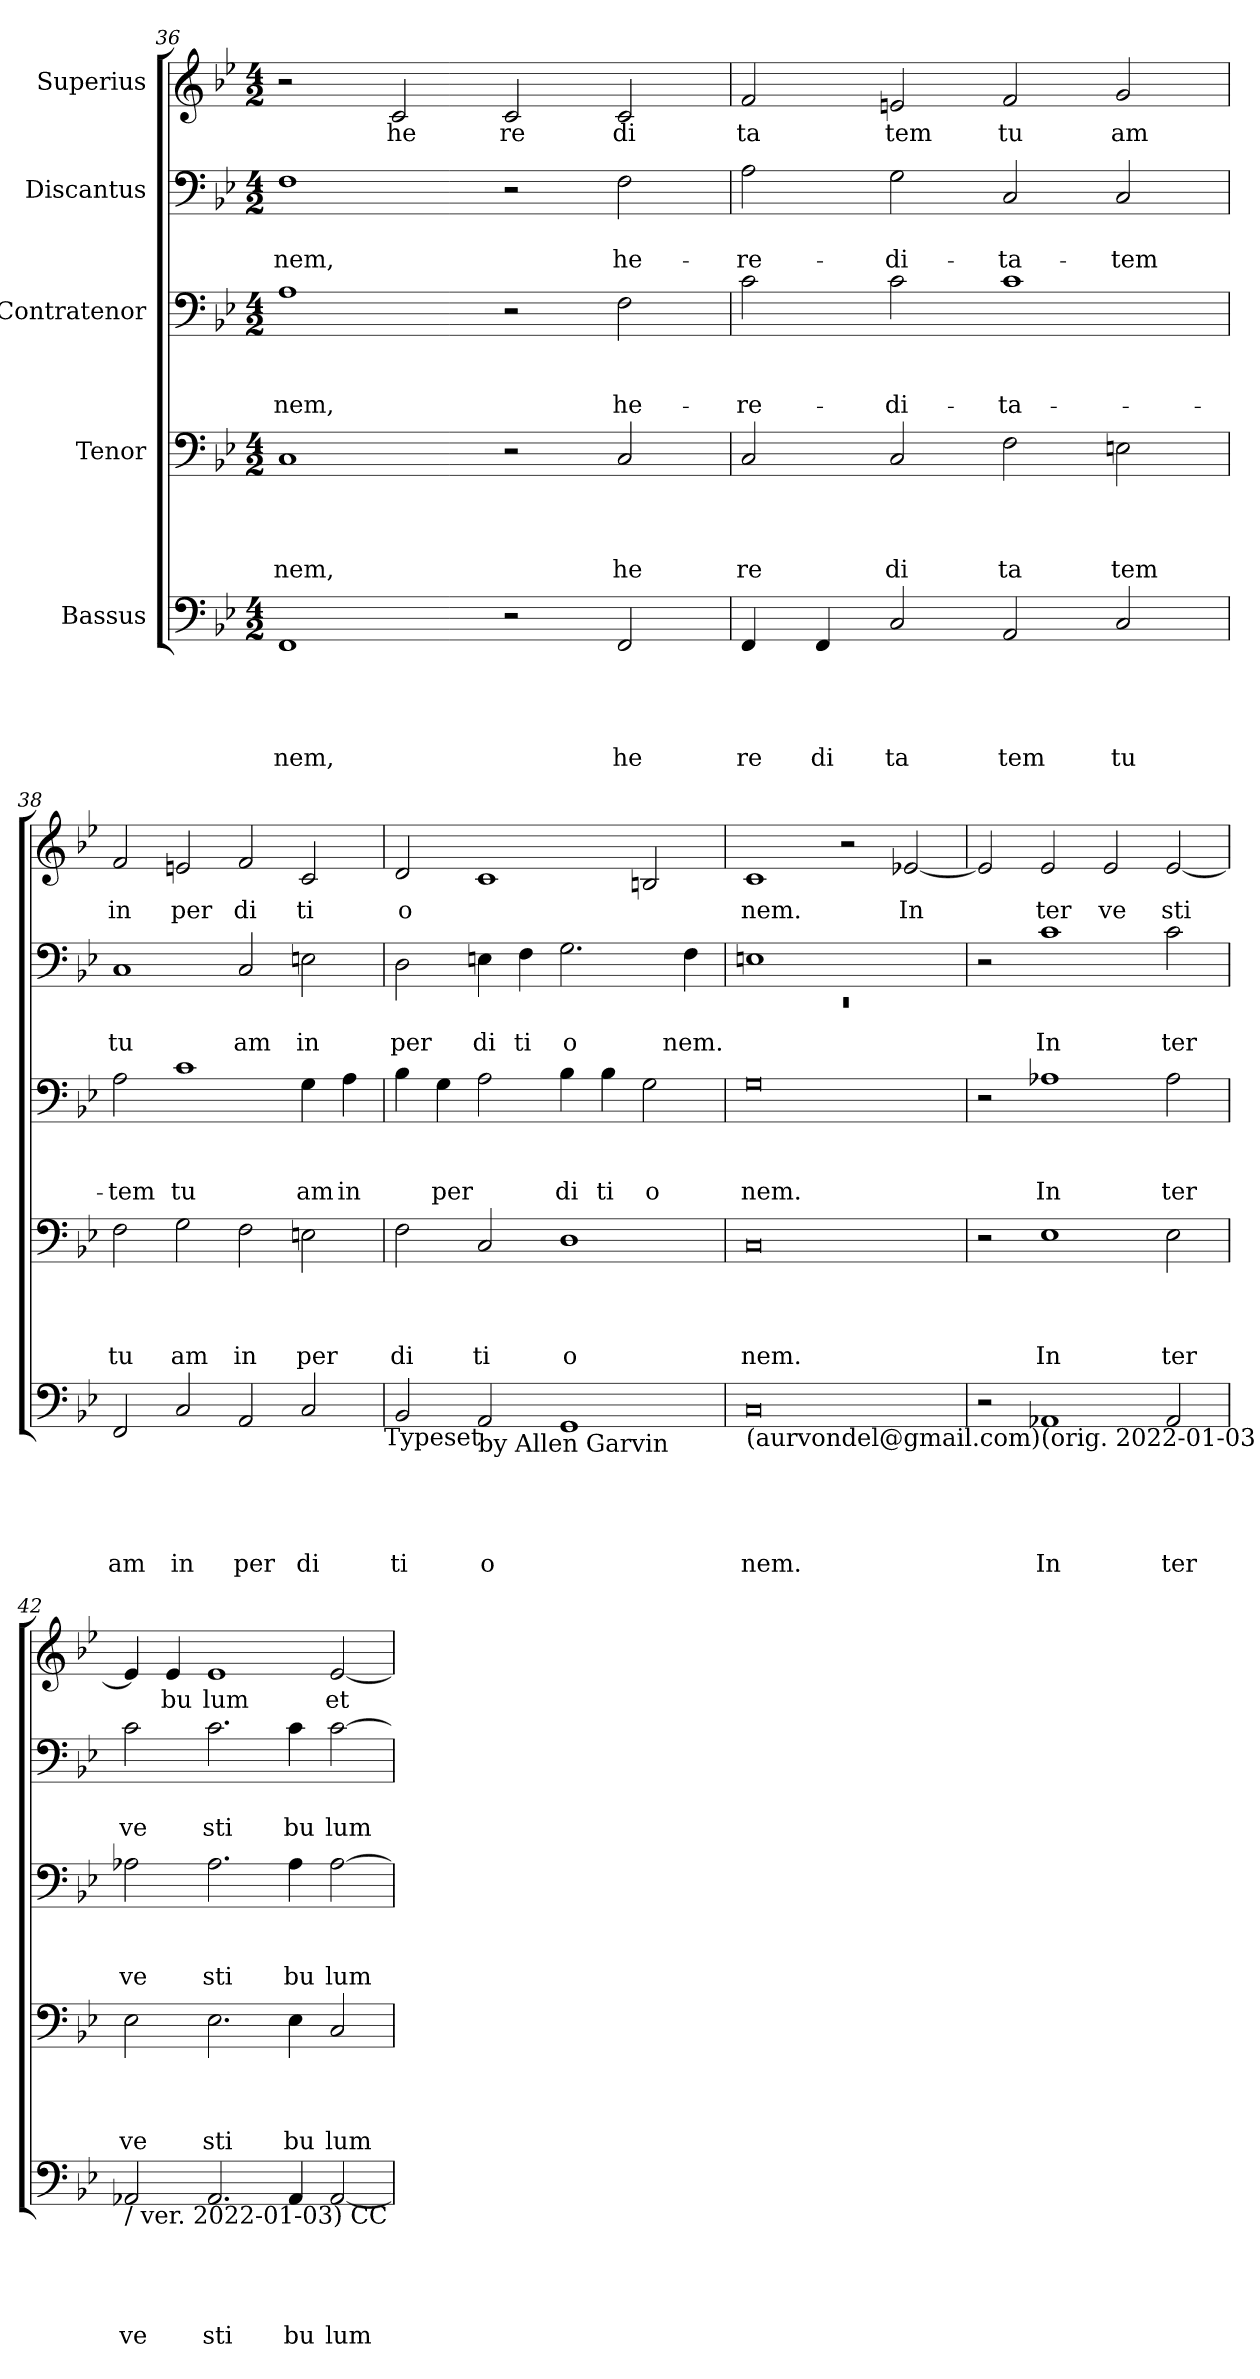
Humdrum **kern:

**kern	**text	**text	**text	**text	**text	**kern	**text	**text	**text	**text	**kern	**text	**text	**text	**kern	**text	**text	**kern	**text
*part5	*part5	*part5	*part5	*part5	*part5	*part4	*part4	*part4	*part4	*part4	*part3	*part3	*part3	*part3	*part2	*part2	*part2	*part1	*part1
*staff5	*staff5	*staff5	*staff5	*staff5	*staff5	*staff4	*staff4	*staff4	*staff4	*staff4	*staff3	*staff3	*staff3	*staff3	*staff2	*staff2	*staff2	*staff1	*staff1
*I"Bassus	*	*	*	*	*	*I"Tenor	*	*	*	*	*I"Contratenor	*	*	*	*I"Discantus	*	*	*I"Superius	*
*clefF4	*	*	*	*	*	*clefF4	*	*	*	*	*clefF4	*	*	*	*clefF4	*	*	*clefG2	*
*k[b-e-]	*	*	*	*	*	*k[b-e-]	*	*	*	*	*k[b-e-]	*	*	*	*k[b-e-]	*	*	*k[b-e-]	*
*B-:	*	*	*	*	*	*B-:	*	*	*	*	*B-:	*	*	*	*B-:	*	*	*B-:	*
*M4/2	*	*	*	*	*	*M4/2	*	*	*	*	*M4/2	*	*	*	*M4/2	*	*	*M4/2	*
=36	=36	=36	=36	=36	=36	=36	=36	=36	=36	=36	=36	=36	=36	=36	=36	=36	=36	=36	=36
!	!	!	!	!	!LO:LY:b	!	!	!	!	!LO:LY:b	!	!	!	!LO:LY:b	!	!	!LO:LY:b	!	!
1FF	.	.	.	.	nem,	1C	.	.	.	nem,	1A	.	.	-nem,	1F	.	-nem,	2r	.
!	!	!	!	!	!	!	!	!	!	!	!	!	!	!	!	!	!	!	!LO:LY:b
.	.	.	.	.	.	.	.	.	.	.	.	.	.	.	.	.	.	2c/	he
!	!	!	!	!	!	!	!	!	!	!	!	!	!	!	!	!	!	!	!LO:LY:b
2r	.	.	.	.	.	2r	.	.	.	.	2r	.	.	.	2r	.	.	2c/	re
!	!	!	!	!	!LO:LY:b	!	!	!	!	!LO:LY:b	!	!	!	!LO:LY:b	!	!	!LO:LY:b	!	!LO:LY:b
2FF/	.	.	.	.	he	2C/	.	.	.	he	2F\	.	.	he-	2F\	.	he-	2c/	di
=37	=37	=37	=37	=37	=37	=37	=37	=37	=37	=37	=37	=37	=37	=37	=37	=37	=37	=37	=37
!	!	!	!	!	!LO:LY:b	!	!	!	!	!LO:LY:b	!	!	!	!LO:LY:b	!	!	!LO:LY:b	!	!LO:LY:b
4FF/	.	.	.	.	re	2C/	.	.	.	re	2c\	.	.	-re-	2A\	.	-re-	2f/	ta
!	!	!	!	!	!LO:LY:b	!	!	!	!	!	!	!	!	!	!	!	!	!	!
4FF/	.	.	.	.	di	.	.	.	.	.	.	.	.	.	.	.	.	.	.
!	!	!	!	!	!LO:LY:b	!	!	!	!	!LO:LY:b	!	!	!	!LO:LY:b	!	!	!LO:LY:b	!	!LO:LY:b
2C/	.	.	.	.	ta	2C/	.	.	.	di	2c\	.	.	-di-	2G\	.	-di-	2en/	tem
!	!	!	!	!	!LO:LY:b	!	!	!	!	!LO:LY:b	!	!	!	!LO:LY:b	!	!	!LO:LY:b	!	!LO:LY:b
2AA/	.	.	.	.	tem	2F\	.	.	.	ta	1c	.	.	-ta-	2C/	.	-ta-	2f/	tu
!	!	!	!	!	!LO:LY:b	!	!	!	!	!LO:LY:b	!	!	!	!	!	!	!LO:LY:b	!	!LO:LY:b
2C/	.	.	.	.	tu	2En\	.	.	.	tem	.	.	.	.	2C/	.	-tem	2g/	am
!!LO:LB:g=z
=38	=38	=38	=38	=38	=38	=38	=38	=38	=38	=38	=38	=38	=38	=38	=38	=38	=38	=38	=38
!	!	!	!	!	!LO:LY:b	!	!	!	!	!LO:LY:b	!	!	!	!LO:LY:b	!	!	!LO:LY:b	!	!LO:LY:b
2FF/	.	.	.	.	am	2F\	.	.	.	tu	2A\	.	.	-tem	1C	.	tu	2f/	in
!	!	!	!	!	!LO:LY:b	!	!	!	!	!LO:LY:b	!	!	!	!LO:LY:b	!	!	!	!	!LO:LY:b
2C/	.	.	.	.	in	2G\	.	.	.	am	1c	.	.	tu	.	.	.	2en/	per
!	!	!	!	!	!LO:LY:b	!	!	!	!	!LO:LY:b	!	!	!	!	!	!	!LO:LY:b	!	!LO:LY:b
2AA/	.	.	.	.	per	2F\	.	.	.	in	.	.	.	.	2C/	.	am	2f/	di
!	!	!	!	!	!LO:LY:b	!	!	!	!	!LO:LY:b	!	!	!	!LO:LY:b	!	!	!LO:LY:b	!	!LO:LY:b
2C/	.	.	.	.	di	2En\	.	.	.	per	4G\	.	.	am	2En\	.	in	2c/	ti
!	!	!	!	!	!	!	!	!	!	!	!	!	!	!LO:LY:b	!	!	!	!	!
.	.	.	.	.	.	.	.	.	.	.	4A\	.	.	in	.	.	.	.	.
!LO:TX:b:t=Typeset	!	!	!	!	!	!	!	!	!	!	!	!	!	!	!	!	!	!	!
=39	=39	=39	=39	=39	=39	=39	=39	=39	=39	=39	=39	=39	=39	=39	=39	=39	=39	=39	=39
!	!	!	!	!	!LO:LY:b	!	!	!	!	!LO:LY:b	!	!	!	!	!	!	!LO:LY:b	!	!LO:LY:b
2BB-/	.	.	.	.	ti	2F\	.	.	.	di	4B-\	.	.	.	2D\	.	per	2d/	o
!	!	!	!	!	!	!	!	!	!	!	!	!	!	!LO:LY:b	!	!	!	!	!
.	.	.	.	.	.	.	.	.	.	.	4G\	.	.	per	.	.	.	.	.
!LO:TX:b:t=by Allen Garvin	!	!	!	!	!	!	!	!	!	!	!	!	!	!	!	!	!	!	!
!	!	!	!	!	!LO:LY:b	!	!	!	!	!LO:LY:b	!	!	!	!	!	!	!LO:LY:b	!	!
2AA/	.	.	.	.	o	2C/	.	.	.	ti	2A\	.	.	.	4En\	.	di	1c	.
!	!	!	!	!	!	!	!	!	!	!	!	!	!	!	!	!	!LO:LY:b	!	!
.	.	.	.	.	.	.	.	.	.	.	.	.	.	.	4F\	.	ti	.	.
!	!	!	!	!	!	!	!	!	!	!LO:LY:b	!	!	!	!LO:LY:b	!	!	!LO:LY:b	!	!
1GG	.	.	.	.	.	1D	.	.	.	o	4B-\	.	.	di	2.G\	.	o	.	.
!	!	!	!	!	!	!	!	!	!	!	!	!	!	!LO:LY:b	!	!	!	!	!
.	.	.	.	.	.	.	.	.	.	.	4B-\	.	.	ti	.	.	.	.	.
!	!	!	!	!	!	!	!	!	!	!	!	!	!	!LO:LY:b	!	!	!	!	!
.	.	.	.	.	.	.	.	.	.	.	2G\	.	.	o	.	.	.	2Bn/	.
!	!	!	!	!	!	!	!	!	!	!	!	!	!	!	!	!	!LO:LY:b	!	!
.	.	.	.	.	.	.	.	.	.	.	.	.	.	.	4F\	.	nem.	.	.
=40	=40	=40	=40	=40	=40	=40	=40	=40	=40	=40	=40	=40	=40	=40	=40	=40	=40	=40	=40
*	*	*	*	*	*	*	*	*	*	*	*	*	*	*	*^	*	*	*	*
!LO:TX:b:t=(aurvondel@gmail.com)	!	!	!	!	!	!	!	!	!	!	!	!	!	!	!	!	!	!	!	!
!	!	!	!	!	!LO:LY:b	!	!	!	!	!LO:LY:b	!	!	!	!LO:LY:b	!	!LO:N:vis=1	!	!	!	!LO:LY:b
0C	.	.	.	.	nem.	0C	.	.	.	nem.	0G	.	.	nem.	1En	0rEE	.	.	1c	nem.
.	.	.	.	.	.	.	.	.	.	.	.	.	.	.	1ryy	.	.	.	2r	.
!	!	!	!	!	!	!	!	!	!	!	!	!	!	!	!	!	!	!	!	!LO:LY:b
.	.	.	.	.	.	.	.	.	.	.	.	.	.	.	.	.	.	.	[<2e-X/	In
*	*	*	*	*	*	*	*	*	*	*	*	*	*	*	*v	*v	*	*	*	*
=41	=41	=41	=41	=41	=41	=41	=41	=41	=41	=41	=41	=41	=41	=41	=41	=41	=41	=41	=41
2r	.	.	.	.	.	2r	.	.	.	.	2r	.	.	.	2r	.	.	2e-/]	.
!LO:TX:b:t=(orig. 2022-01-03	!	!	!	!	!	!	!	!	!	!	!	!	!	!	!	!	!	!	!
!	!	!	!	!	!LO:LY:b	!	!	!	!	!LO:LY:b	!	!	!	!LO:LY:b	!	!	!LO:LY:b	!	!LO:LY:b
1AA-X	.	.	.	.	In	1E-i	.	.	.	In	1A-X	.	.	In	1c	.	In	2e-/	ter
!	!	!	!	!	!	!	!	!	!	!	!	!	!	!	!	!	!	!	!LO:LY:b
.	.	.	.	.	.	.	.	.	.	.	.	.	.	.	.	.	.	2e-/	ve
!	!	!	!	!	!LO:LY:b	!	!	!	!	!LO:LY:b	!	!	!	!LO:LY:b	!	!	!LO:LY:b	!	!LO:LY:b
2AA-/	.	.	.	.	ter	2E-\	.	.	.	ter	2A-\	.	.	ter	2c\	.	ter	[<2e-/	sti
=42	=42	=42	=42	=42	=42	=42	=42	=42	=42	=42	=42	=42	=42	=42	=42	=42	=42	=42	=42
!LO:TX:b:t=/ ver. 2022-01-03) CC	!	!	!	!	!	!	!	!	!	!	!	!	!	!	!	!	!	!	!
!	!	!	!	!	!LO:LY:b	!	!	!	!	!LO:LY:b	!	!	!	!LO:LY:b	!	!	!LO:LY:b	!	!
2AA-X/	.	.	.	.	ve	2E-\	.	.	.	ve	2A-X\	.	.	ve	2c\	.	ve	4e-/]	.
!	!	!	!	!	!	!	!	!	!	!	!	!	!	!	!	!	!	!	!LO:LY:b
.	.	.	.	.	.	.	.	.	.	.	.	.	.	.	.	.	.	4e-/	bu
!	!	!	!	!	!LO:LY:b	!	!	!	!	!LO:LY:b	!	!	!	!LO:LY:b	!	!	!LO:LY:b	!	!LO:LY:b
2.AA-/	.	.	.	.	sti	2.E-\	.	.	.	sti	2.A-\	.	.	sti	2.c\	.	sti	1e-	lum
!	!	!	!	!	!LO:LY:b	!	!	!	!	!LO:LY:b	!	!	!	!LO:LY:b	!	!	!LO:LY:b	!	!
4AA-/	.	.	.	.	bu	4E-\	.	.	.	bu	4A-\	.	.	bu	4c\	.	bu	.	.
!	!	!	!	!	!LO:LY:b	!	!	!	!	!LO:LY:b	!	!	!	!LO:LY:b	!	!	!LO:LY:b	!	!LO:LY:b
[<2AA-/	.	.	.	.	lum	2C/	.	.	.	lum	[>2A-\	.	.	lum	[>2c\	.	lum	[<2e-/	et
=	=	=	=	=	=	=	=	=	=	=	=	=	=	=	=	=	=	=	=
*-	*-	*-	*-	*-	*-	*-	*-	*-	*-	*-	*-	*-	*-	*-	*-	*-	*-	*-	*-
